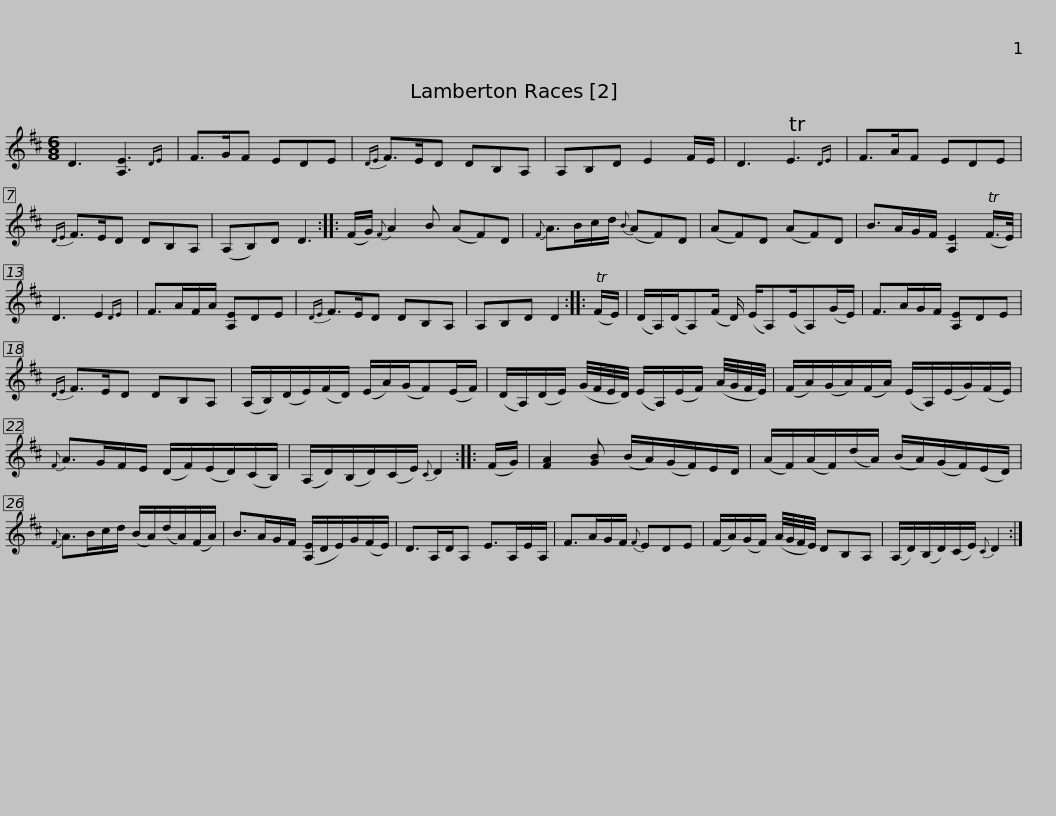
X:1
L:1/8
M:6/8
I:linebreak $
K:D
V:1 treble
V:1
 D3 [A,E]3{DE} | F>GF EDE |{DE} F>ED DB,A, | A,B,D E2 F/E/ | D3 TE3{DE} | %5
 F>AF EDE |{DE} F>ED DB,A, |$ (A,B,)D D3 :: (F/G/){F} A2 B (AF)D |{F} A>Bc/d/{B} (AF)D | %10
 (AF)D (AF)D | B>AG/F/ [A,E]2 (TF/>E/) | D3 E2{DE} |$ F>AF/A/ [A,E]DE |{DE} F>ED DB,A, | %15
 A,B,D D2 :: (TF/E/) | (D/A,/)(D/A,)(F/ D/) (E/A,)(E/A,)(G/E/) | F>AG/F/ [A,E]DE |${DE} F>ED DB,A, | %20
 (A,/B,/)(D/E/)(F/D/) (E/A/)(G/F)(E/F/) | (D/A,/)(D/E/) (G/4F/4E/4D/4) (E/A,/)(E/F/) (A/4G/4F/4E/4) | (F/A/)(G/A/)(F/A/) (E/A,/)(E/G/)(F/E/) |${F} A>GF/E/ (D/F/)(E/D/)(C/B,/) | (A,/D/)(B,/D/)(C/E/){C} D2 :: %25
 (F/G/) | [FA]2 [GB] (B/A/)(G/F/)E/D/ | (A/F/)(A/F/)(d/A/) (B/A/)(G/F/)(E/D/) |${F} A>Bc/d/ (B/A/)(d/A/)(F/A/) | B>AG/F/ ([A,E]/D/E/)G/(F/E/) | %30
 D>A,D/A, E>A,E/A,/ | F>AG/F/{F} EDE |$ (F/A/)(G/F/) (A/4G/4F/4E/4) DB,A, | (A,/D/)(B,/D/)(C/E/){C} D2 :| %34
